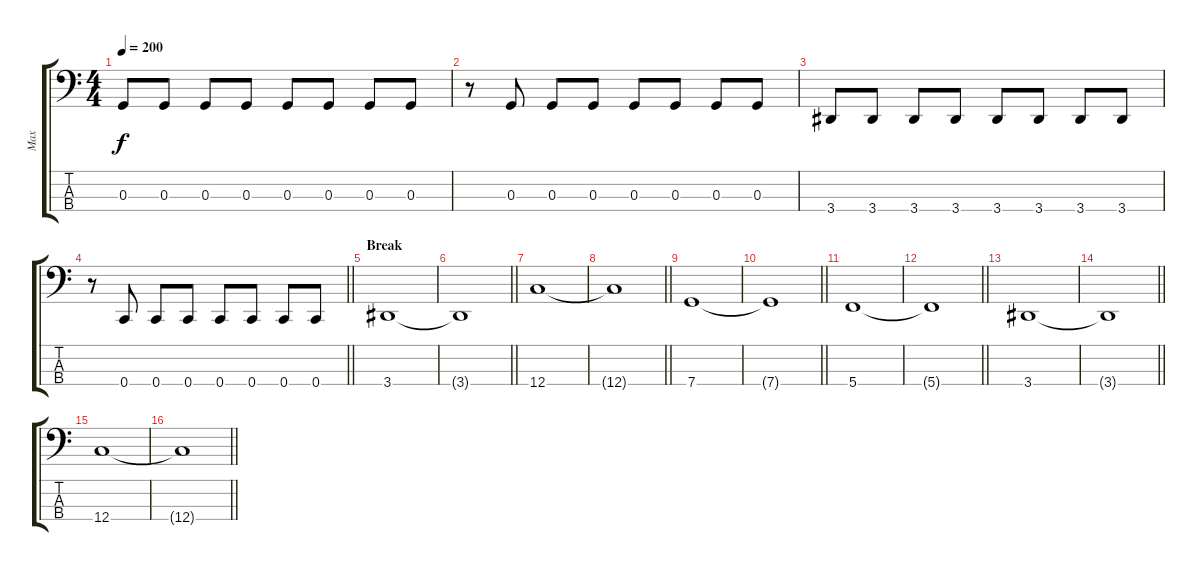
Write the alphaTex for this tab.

\track ("Max" "Max") {instrument distortionguitar}
\staff {score tabs}
\tuning (F2 C2 G1 C1) {hide}
\ts (4 4)
\tempo 200
\clef f4
\ks c
0.3.8{dy f} 0.3.8 0.3.8 0.3.8 0.3.8 0.3.8 0.3.8 0.3.8 |
r.8 0.3.8 0.3.8 0.3.8 0.3.8 0.3.8 0.3.8 0.3.8 |
3.4.8 3.4.8 3.4.8 3.4.8 3.4.8 3.4.8 3.4.8 3.4.8 |
\barLineRight lightlight
r.8{volume 10} 0.4.8 0.4.8 0.4.8 0.4.8 0.4.8 0.4.8 0.4.8 |
\section ("" "Break")
3.4.1 |
\barLineRight lightlight
3.4{t}.1 |
12.4.1 |
\barLineRight lightlight
12.4{t}.1 |
7.4.1 |
\barLineRight lightlight
7.4{t}.1 |
5.4.1 |
\barLineRight lightlight
5.4{t}.1 |
3.4.1 |
\barLineRight lightlight
3.4{t}.1 |
12.4.1 |
\barLineRight lightlight
12.4{t}.1
